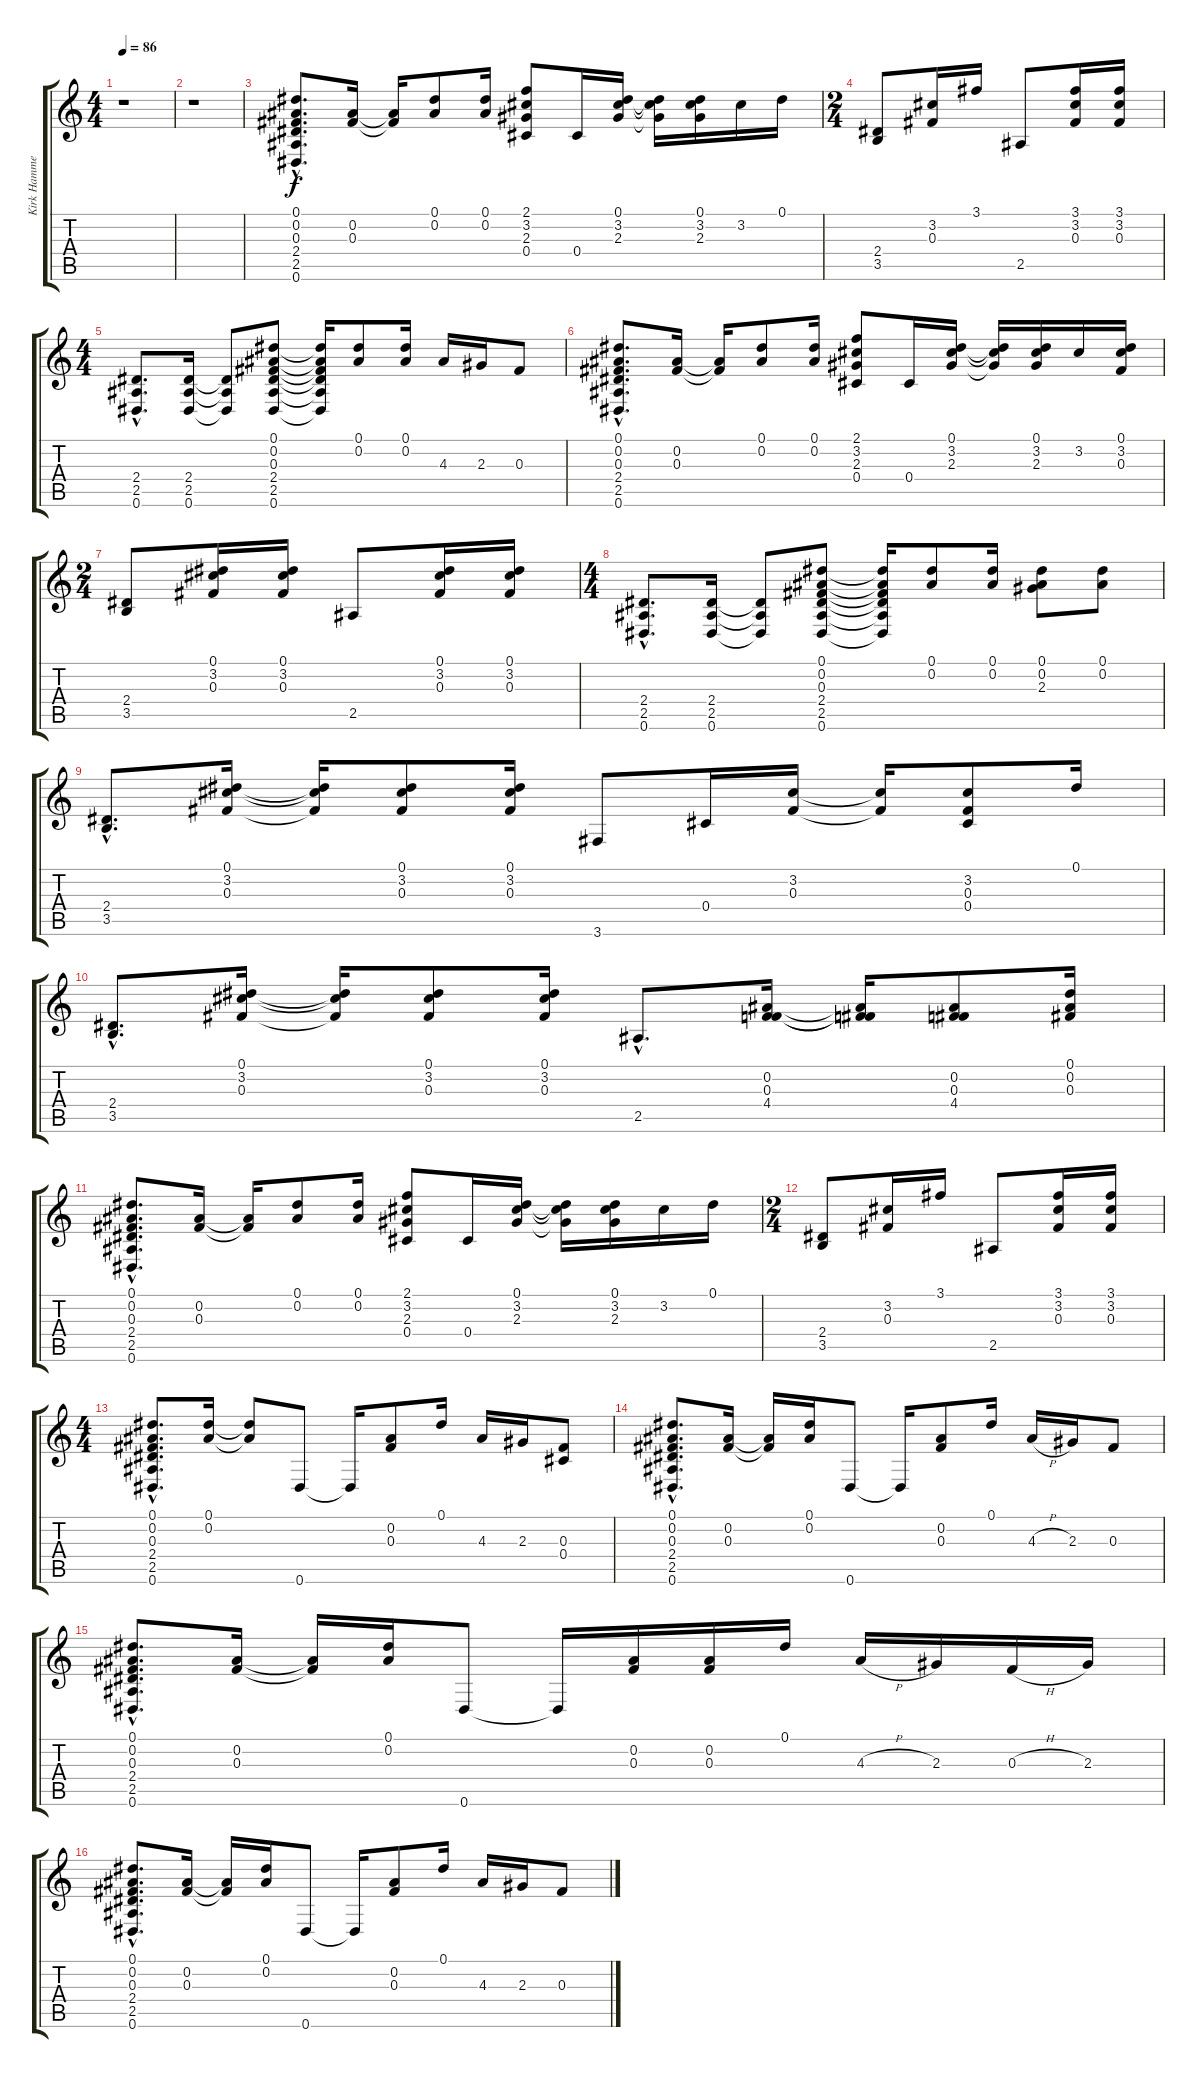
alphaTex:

\track ("Kirk Hammet (clean)" "Kirk Hamme") {instrument electricguitarclean}
\staff {score tabs}
\tuning (Eb4 Bb3 Gb3 Db3 Ab2 Eb2) {hide}
\ts (4 4)
\tempo 86
\clef g2
\ks c
r.1{dy f} |
r.1 |
(0.1{hac} 0.2{hac} 0.3{hac} 2.4{hac} 2.5{hac} 0.6{hac}).8{d} (0.2 0.3).16 (0.2{t} 0.3{t}).16 (0.1 0.2).8 (0.1 0.2).16 (2.1 3.2 2.3 0.4).8 0.4.16 (0.1 3.2 2.3).16 (0.1{t} 3.2{t} 2.3{t}).16 (0.1 3.2 2.3).16 3.2.16 0.1.16 |
\ts (2 4)
(2.4 3.5).8 (3.2 0.3).16 3.1.16 2.5.8 (3.1 3.2 0.3).16 (3.1 3.2 0.3).16 |
\ts (4 4)
(2.4{hac} 2.5{hac} 0.6{hac}).8{d} (2.4 2.5 0.6).16 (2.4{t} 2.5{t} 0.6{t}).8 (0.1 0.2 0.3 2.4 2.5 0.6).8 (0.1{t} 0.2{t} 0.3{t} 2.4{t} 2.5{t} 0.6{t}).16 (0.1 0.2).8 (0.1 0.2).16 4.3.16 2.3.16 0.3.8 |
(0.1{hac} 0.2{hac} 0.3{hac} 2.4{hac} 2.5{hac} 0.6{hac}).8{d} (0.2 0.3).16 (0.2{t} 0.3{t}).16 (0.1 0.2).8 (0.1 0.2).16 (2.1 3.2 2.3 0.4).8 0.4.16 (0.1 3.2 2.3).16 (0.1{t} 3.2{t} 2.3{t}).16 (0.1 3.2 2.3).16 3.2.16 (0.1 3.2 0.3).16 |
\ts (2 4)
(2.4 3.5).8 (0.1 3.2 0.3).16 (0.1 3.2 0.3).16 2.5.8 (0.1 3.2 0.3).16 (0.1 3.2 0.3).16 |
\ts (4 4)
(2.4{hac} 2.5{hac} 0.6{hac}).8{d} (2.4 2.5 0.6).16 (2.4{t} 2.5{t} 0.6{t}).8 (0.1 0.2 0.3 2.4 2.5 0.6).8 (0.1{t} 0.2{t} 0.3{t} 2.4{t} 2.5{t} 0.6{t}).16 (0.1 0.2).8 (0.1 0.2).16 (0.1 0.2 2.3).8 (0.1 0.2).8 |
(2.4{hac} 3.5{hac}).8{d} (0.1 3.2 0.3).16 (0.1{t} 3.2{t} 0.3{t}).16 (0.1 3.2 0.3).8 (0.1 3.2 0.3).16 3.6.8 0.4.16 (3.2 0.3).16 (3.2{t} 0.3{t}).16 (3.2 0.3 0.4).8 0.1.16 |
(2.4{hac} 3.5{hac}).8{d} (0.1 3.2 0.3).16 (0.1{t} 3.2{t} 0.3{t}).16 (0.1 3.2 0.3).8 (0.1 3.2 0.3).16 2.5{hac}.8{d} (0.2 0.3 4.4).16 (0.2{t} 0.3{t} 4.4{t}).16 (0.2 0.3 4.4).8 (0.1 0.2 0.3).16 |
(0.1{hac} 0.2{hac} 0.3{hac} 2.4{hac} 2.5{hac} 0.6{hac}).8{d} (0.2 0.3).16 (0.2{t} 0.3{t}).16 (0.1 0.2).8 (0.1 0.2).16 (2.1 3.2 2.3 0.4).8 0.4.16 (0.1 3.2 2.3).16 (0.1{t} 3.2{t} 2.3{t}).16 (0.1 3.2 2.3).16 3.2.16 0.1.16 |
\ts (2 4)
(2.4 3.5).8 (3.2 0.3).16 3.1.16 2.5.8 (3.1 3.2 0.3).16 (3.1 3.2 0.3).16 |
\ts (4 4)
(0.1{hac} 0.2{hac} 0.3{hac} 2.4{hac} 2.5{hac} 0.6{hac}).8{d} (0.1 0.2).16 (0.1{t} 0.2{t}).8 0.6.8 0.6{t}.16 (0.2 0.3).8 0.1.16 4.3.16 2.3.16 (0.3 0.4).8 |
(0.1{hac} 0.2{hac} 0.3{hac} 2.4{hac} 2.5{hac} 0.6{hac}).8{d} (0.2 0.3).16 (0.2{t} 0.3{t}).16 (0.1 0.2).16 0.6.8 0.6{t}.16 (0.2 0.3).8 0.1.16 4.3{h}.16 2.3.16 0.3.8 |
(0.1{hac} 0.2{hac} 0.3{hac} 2.4{hac} 2.5{hac} 0.6{hac}).8{d} (0.2 0.3).16 (0.2{t} 0.3{t}).16 (0.1 0.2).16 0.6.8 0.6{t}.16 (0.2 0.3).16 (0.2 0.3).16 0.1.16 4.3{h}.16 2.3.16 0.3{h}.16 2.3.16 |
(0.1{hac} 0.2{hac} 0.3{hac} 2.4{hac} 2.5{hac} 0.6{hac}).8{d} (0.2 0.3).16 (0.2{t} 0.3{t}).16 (0.1 0.2).16 0.6.8 0.6{t}.16 (0.2 0.3).8 0.1.16 4.3.16 2.3.16 0.3.8
